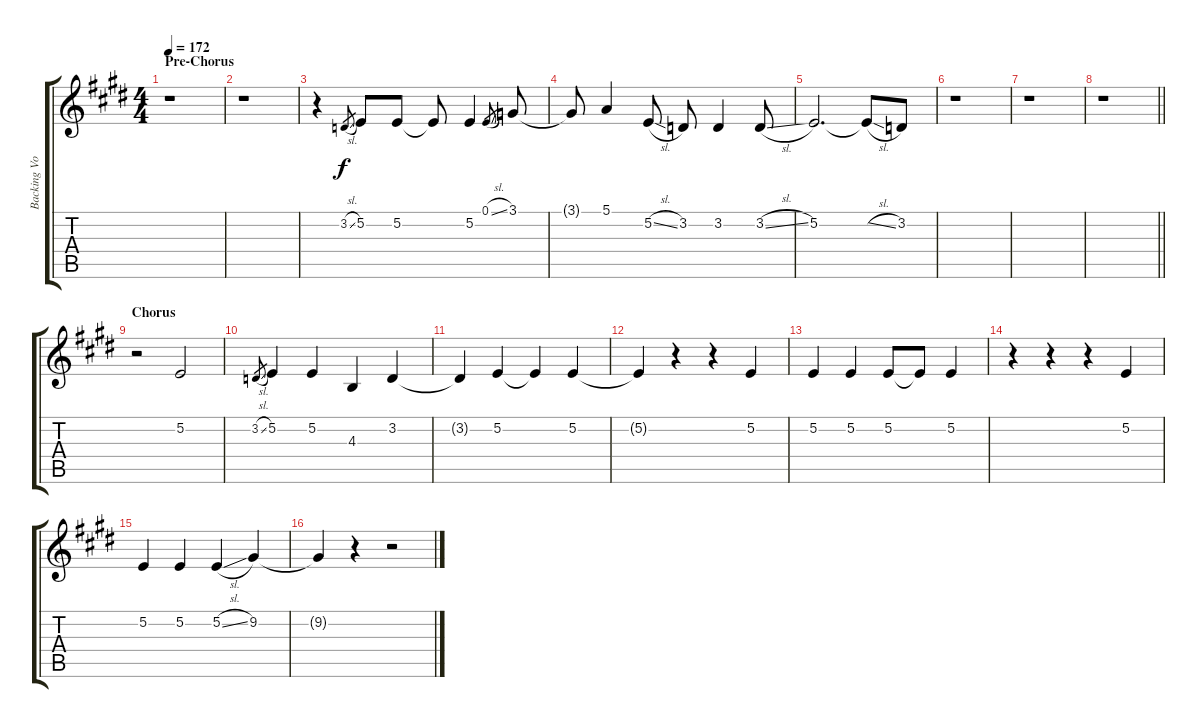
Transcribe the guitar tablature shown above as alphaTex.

\track ("Backing Vocals 2" "Backing Vo") {instrument oboe}
\staff {score tabs}
\tuning (E4 B3 G3 D3 A2 E2) {hide}
\ts (4 4)
\section ("" "Pre-Chorus")
\tempo 172
\clef g2
\ks e
r.1{dy f} |
r.1 |
r.4 3.2{sl}.8{gr} 5.2.8 5.2.8 5.2{t}.8 5.2.4 0.1{sl}.8{gr} 3.1.8 |
3.1{t}.8 5.1.4 5.2{sl}.8 3.2.8 3.2.4 3.2{sl}.8 |
5.2.2{d} 5.2{sl t}.8 3.2.8 |
r.1 |
r.1 |
\barLineRight lightlight
r.1 |
\section ("" "Chorus")
r.2 5.2.2 |
3.2{sl}.8{gr} 5.2.4 5.2.4 4.3.4 3.2.4 |
3.2{t}.4 5.2.4 5.2{t}.4 5.2.4 |
5.2{t}.4 r.4 r.4 5.2.4 |
5.2.4 5.2.4 5.2.8 5.2{t}.8 5.2.4 |
r.4 r.4 r.4 5.2.4 |
5.2.4 5.2.4 5.2{sl}.4 9.2.4 |
9.2{t}.4 r.4 r.2
